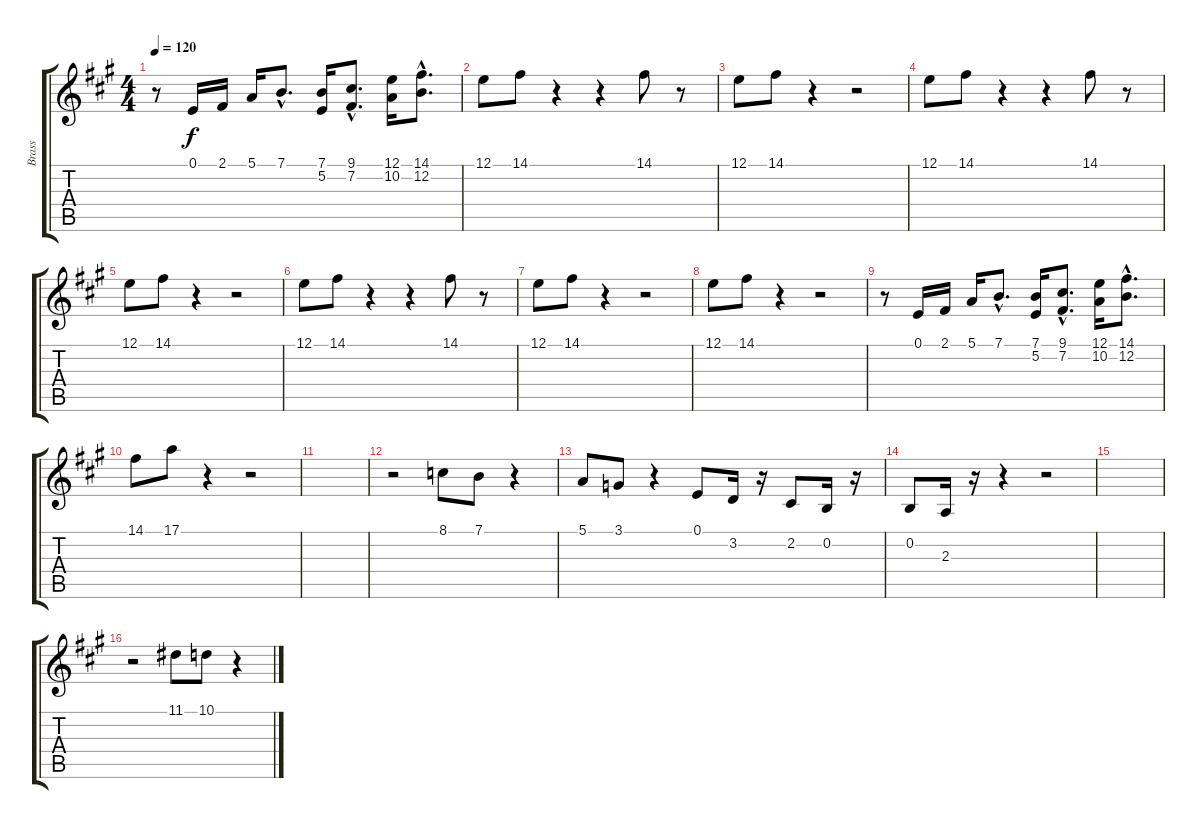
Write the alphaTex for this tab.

\track ("Brass" "Brass") {instrument brasssection}
\staff {score tabs}
\tuning (E4 B3 G3 D3 A2 E2) {hide}
\ts (4 4)
\tempo 120
\clef g2
\ks a
r.8{dy f} 0.1.16 2.1.16 5.1.16 7.1{hac}.8{d} (7.1 5.2).16 (9.1{hac} 7.2{hac}).8{d} (12.1 10.2).16 (14.1{hac} 12.2{hac}).8{d} |
12.1.8 14.1.8 r.4 r.4 14.1.8 r.8 |
12.1.8 14.1.8 r.4 r.2 |
12.1.8 14.1.8 r.4 r.4 14.1.8 r.8 |
12.1.8 14.1.8 r.4 r.2 |
12.1.8 14.1.8 r.4 r.4 14.1.8 r.8 |
12.1.8 14.1.8 r.4 r.2 |
12.1.8 14.1.8 r.4 r.2 |
r.8 0.1.16 2.1.16 5.1.16 7.1{hac}.8{d} (7.1 5.2).16 (9.1{hac} 7.2{hac}).8{d} (12.1 10.2).16 (14.1{hac} 12.2{hac}).8{d} |
14.1.8 17.1.8 r.4 r.2 |
|
r.2 8.1.8 7.1.8 r.4 |
5.1.8 3.1.8 r.4 0.1.8 3.2.16 r.16 2.2.8 0.2.16 r.16 |
0.2.8 2.3.16 r.16 r.4 r.2 |
|
r.2 11.1.8 10.1.8 r.4
